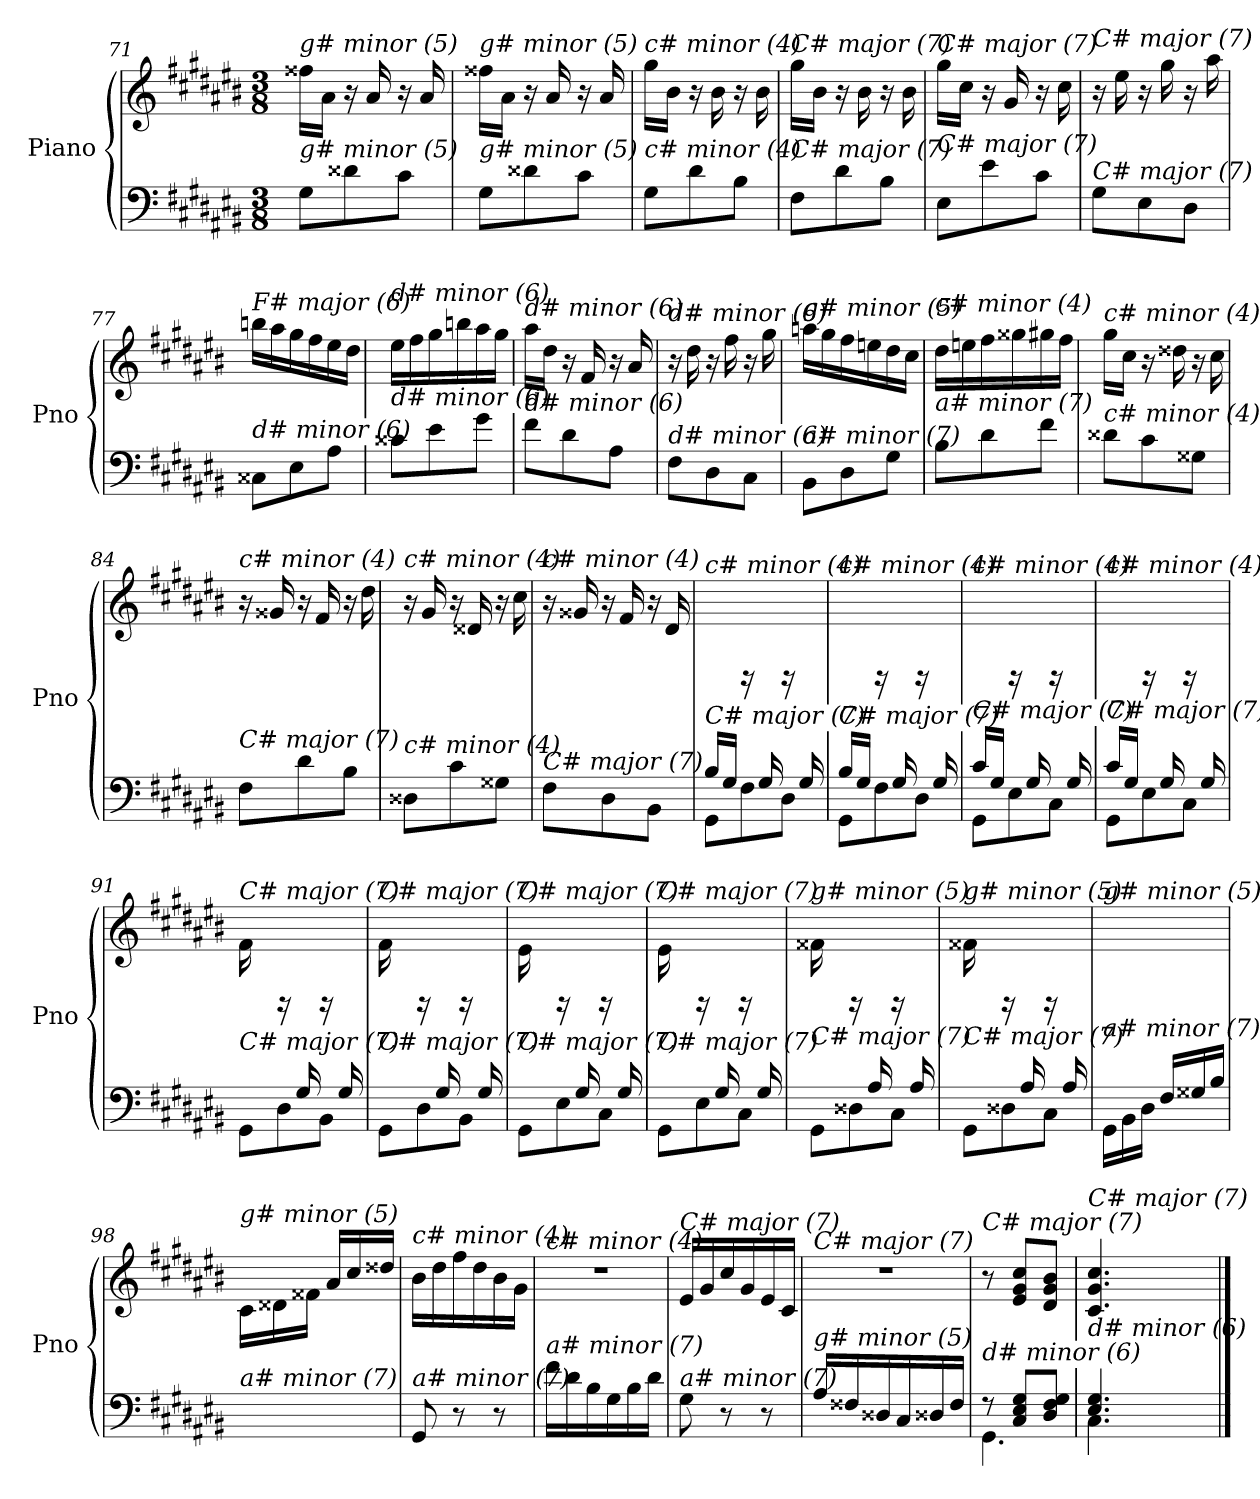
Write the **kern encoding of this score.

**kern	**kern
*part1	*part1
*staff2	*staff1
*I"Piano	*
*I'Pno	*
*clefF4	*clefG2
*k[f#c#g#d#a#e#b#]	*k[f#c#g#d#a#e#b#]
*M3/8	*M3/8
=71	=71
!	!LO:TX:i:t=g# minor (5)
!LO:TX:i:t=g# minor (5)	!
8G#\L	16ff##X\LL
.	16a#\JJ
8d##Xi\	16r
.	16a#/
8c#\J	16r
.	16a#/
!!LO:PB:g=z
=72	=72
!	!LO:TX:i:t=g# minor (5)
!LO:TX:i:t=g# minor (5)	!
8G#\L	16ff##X\LL
.	16a#\JJ
8d##Xi\	16r
.	16a#/
8c#\J	16r
.	16a#/
=73	=73
!	!LO:TX:i:t=c# minor (4)
!LO:TX:i:t=c# minor (4)	!
8G#\L	16gg#\LL
.	16b#\JJ
8d#\	16r
.	16b#\
8B#\J	16r
.	16b#\
=74	=74
!	!LO:TX:i:t=C# major (7)
!LO:TX:i:t=C# major (7)	!
8F#\L	16gg#\LL
.	16b#\JJ
8d#\	16r
.	16b#\
8B#\J	16r
.	16b#\
=75	=75
!	!LO:TX:i:t=C# major (7)
!LO:TX:i:t=C# major (7)	!
8E#\L	16gg#\LL
.	16cc#\JJ
8e#\	16r
.	16g#/
8c#\J	16r
.	16cc#\
=76	=76
!	!LO:TX:i:t=C# major (7)
!LO:TX:i:t=C# major (7)	!
8G#\L	16r
.	16ee#\
8E#\	16r
.	16gg#\
8D#\J	16r
.	16aa#\
=77	=77
!	!LO:TX:i:t=F# major (6)
!LO:TX:i:t=d# minor (6)	!
8C##X\L	16bbn\LL
.	16aa#\
8E#\	16gg#\
.	16ff#\
8A#\J	16ee#\
.	16dd#\JJ
!!LO:LB:g=z
=78	=78
!	!LO:TX:i:t=d# minor (6)
!LO:TX:i:t=d# minor (6)	!
8c##X\L	16ee#\LL
.	16ff#\
8e#\	16gg#\
.	16bbn\
8g#\J	16aa#\
.	16gg#\JJ
=79	=79
!	!LO:TX:i:t=d# minor (6)
!LO:TX:i:t=d# minor (6)	!
8f#\L	16aa#\LL
.	16dd#\JJ
8d#\	16r
.	16f#/
8A#\J	16r
.	16a#/
=80	=80
!	!LO:TX:i:t=d# minor (6)
!LO:TX:i:t=d# minor (6)	!
8F#\L	16r
.	16dd#\
8D#\	16r
.	16ff#\
8C#\J	16r
.	16gg#\
=81	=81
!	!LO:TX:i:t=g# minor (5)
!LO:TX:i:t=a# minor (7)	!
8BB#\L	16aanj\LL
.	16gg#\
8D#\	16ff#\
.	16eenj\
8G#\J	16dd#\
.	16cc#\JJ
=82	=82
!	!LO:TX:i:t=c# minor (4)
!LO:TX:i:t=a# minor (7)	!
8B#\L	16dd#\LL
.	16eenj\
8d#\	16ff#\
.	16gg##Xi\
8f#\J	16gg#\
.	16ff#\JJ
=83	=83
!	!LO:TX:i:t=c# minor (4)
!LO:TX:i:t=c# minor (4)	!
8d##Xi\L	16gg#\LL
.	16cc#\JJ
8c#\	16r
.	16dd##Xi\
8G##Xi\J	16r
.	16cc#\
!!LO:LB:g=z
=84	=84
!	!LO:TX:i:t=c# minor (4)
!LO:TX:i:t=C# major (7)	!
8F#\L	16r
.	16g##Xi/
8d#\	16r
.	16f#/
8B#\J	16r
.	16dd#\
=85	=85
!	!LO:TX:i:t=c# minor (4)
!LO:TX:i:t=c# minor (4)	!
8D##Xi\L	16r
.	16g#/
8c#\	16r
.	16d##Xi/
8G##Xi\J	16r
.	16cc#\
=86	=86
!	!LO:TX:i:t=c# minor (4)
!LO:TX:i:t=C# major (7)	!
8F#\L	16r
.	16g##Xi/
8D#\	16r
.	16f#/
8BB#\J	16r
.	16d#/
=87	=87
*^	*
!	!	!LO:TX:i:t=c# minor (4)
!LO:TX:i:t=C# major (7)	!	!
16B#/LL	8GG#\L	8ryy
16G#/JJ	.	.
16ryy	8F#\	16rBB
16G#/	.	16ryy
16ryy	8D#\J	16rBB
16G#/	.	16ryy
=88	=88	=88
!	!	!LO:TX:i:t=c# minor (4)
!LO:TX:i:t=C# major (7)	!	!
16B#/LL	8GG#\L	8ryy
16G#/JJ	.	.
16ryy	8F#\	16rBB
16G#/	.	16ryy
16ryy	8D#\J	16rBB
16G#/	.	16ryy
=89	=89	=89
!	!	!LO:TX:i:t=c# minor (4)
!LO:TX:i:t=C# major (7)	!	!
16c#/LL	8GG#\L	8ryy
16G#/JJ	.	.
16ryy	8E#\	16rBB
16G#/	.	16ryy
16ryy	8C#\J	16rBB
16G#/	.	16ryy
!!LO:LB:g=z
=90	=90	=90
!	!	!LO:TX:i:t=c# minor (4)
!LO:TX:i:t=C# major (7)	!	!
16c#/LL	8GG#\L	8ryy
16G#/JJ	.	.
16ryy	8E#\	16rBB
16G#/	.	16ryy
16ryy	8C#\J	16rBB
16G#/	.	16ryy
=91	=91	=91
!	!	!LO:TX:i:t=C# major (7)
!LO:TX:i:t=C# major (7)	!	!
16ryy	8GG#\L	16f#\LL
16G#/JJ	.	16ryy
16ryy	8D#\	16rBB
16G#/	.	16ryy
16ryy	8BB#\J	16rBB
16G#/	.	16ryy
=92	=92	=92
!	!	!LO:TX:i:t=C# major (7)
!LO:TX:i:t=C# major (7)	!	!
16ryy	8GG#\L	16f#\LL
16G#/JJ	.	16ryy
16ryy	8D#\	16rBB
16G#/	.	16ryy
16ryy	8BB#\J	16rBB
16G#/	.	16ryy
=93	=93	=93
!	!	!LO:TX:i:t=C# major (7)
!LO:TX:i:t=C# major (7)	!	!
16ryy	8GG#\L	16e#\LL
16G#/JJ	.	16ryy
16ryy	8E#\	16rBB
16G#/	.	16ryy
16ryy	8C#\J	16rBB
16G#/	.	16ryy
=94	=94	=94
!	!	!LO:TX:i:t=C# major (7)
!LO:TX:i:t=C# major (7)	!	!
16ryy	8GG#\L	16e#\LL
16G#/JJ	.	16ryy
16ryy	8E#\	16rBB
16G#/	.	16ryy
16ryy	8C#\J	16rBB
16G#/	.	16ryy
=95	=95	=95
!	!	!LO:TX:i:t=g# minor (5)
!LO:TX:i:t=C# major (7)	!	!
16ryy	8GG#\L	16f##X\LL
16A#/JJ	.	16ryy
16ryy	8D##Xi\	16rBB
16A#/	.	16ryy
16ryy	8C#\J	16rBB
16A#/	.	16ryy
!!LO:LB:g=z
=96	=96	=96
!	!	!LO:TX:i:t=g# minor (5)
!LO:TX:i:t=C# major (7)	!	!
16ryy	8GG#\L	16f##X\LL
16A#/JJ	.	16ryy
16ryy	8D##Xi\	16rBB
16A#/	.	16ryy
16ryy	8C#\J	16rBB
16A#/	.	16ryy
=97	=97	=97
!	!	!LO:TX:i:t=g# minor (5)
!LO:TX:i:t=a# minor (7)	!	!
8.ryy	16GG#\LL	8.ryy
.	16BB#\	.
.	16D#\JJ	.
16F#/LL	8.ryy	8.ryy
16G##Xi/	.	.
16B#/JJ	.	.
*v	*v	*
=98	=98
*	*^
!	!LO:TX:i:t=g# minor (5)	!
!LO:TX:i:t=a# minor (7)	!	!
8.ryy	8.ryy	16c#\LL
.	.	16d##Xi\
.	.	16f##X\JJ
8.ryy	16a#/LL	8.ryy
.	16cc#/	.
.	16dd##Xi/JJ	.
*	*v	*v
=99	=99
!	!LO:TX:i:t=c# minor (4)
!LO:TX:i:t=a# minor (7)	!
8GG#/	16b#\LL
.	16dd#\
8r	16ff#\
.	16dd#\
8r	16b#\
.	16g#\JJ
!!LO:LB:g=z
=100	=100
!	!LO:TX:i:t=c# minor (4)
!LO:TX:i:t=a# minor (7)	!
16f#\LL	4.r
16d#\	.
16B#\	.
16G#\	.
16B#\	.
16d#\JJ	.
=101	=101
!	!LO:TX:i:t=C# major (7)
!LO:TX:i:t=a# minor (7)	!
8G#\	16e#/LL
.	16g#/
8r	16cc#/
.	16g#/
8r	16e#/
.	16c#/JJ
=102	=102
!	!LO:TX:i:t=C# major (7)
!LO:TX:i:t=g# minor (5)	!
16A#/LL	4.r
16F##X/	.
16D##Xi/	.
16C#/	.
16D##Xi/	.
16F##/JJ	.
=103	=103
*^	*
!	!	!LO:TX:i:t=C# major (7)
!LO:TX:i:t=d# minor (6)	!	!
8r	4.GG#\	8r
8C#/ 8E#/ 8G#/L	.	8e#/ 8g#/ 8cc#/L
8D#/ 8F#/ 8G#/J	.	8d#/ 8g#/ 8b#/J
=104	=104	=104
!	!	!LO:TX:i:t=C# major (7)
!LO:TX:i:t=d# minor (6)	!	!
4.E#/ 4.G#/	4.C#\	4.c#/ 4.g#/ 4.cc#/
*v	*v	*
==	==
*-	*-
